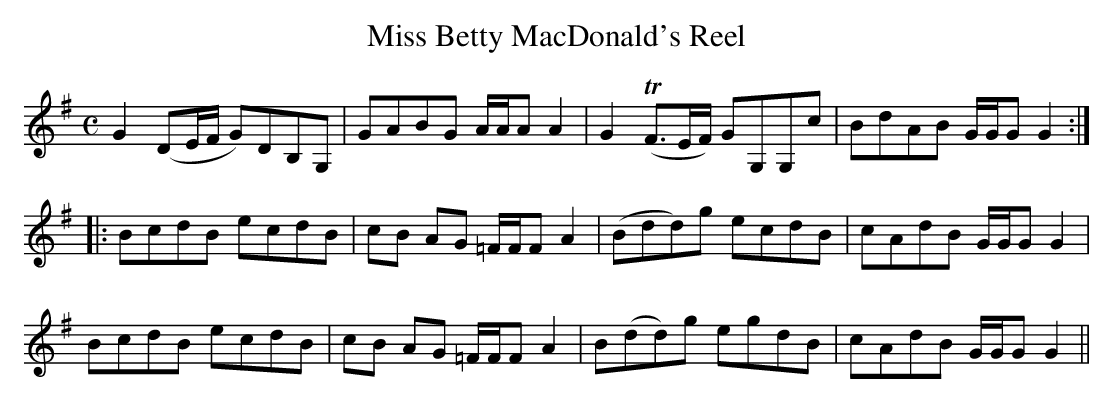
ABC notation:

X:1
T:Miss Betty MacDonald's Reel
M:C
L:1/8
K:G
G2 (DE/F/ G)DB,G,|GABG A/A/A A2|G2 T(F>EF/2) GG,G,c|BdAB G/G/G G2:|
|:BcdB ecdB|cB AG =F/F/F A2|(Bdd)g ecdB|cAdB G/G/G G2|
BcdB ecdB|cB AG =F/F/F A2|B(dd)g egdB|cAdB G/G/G G2||
